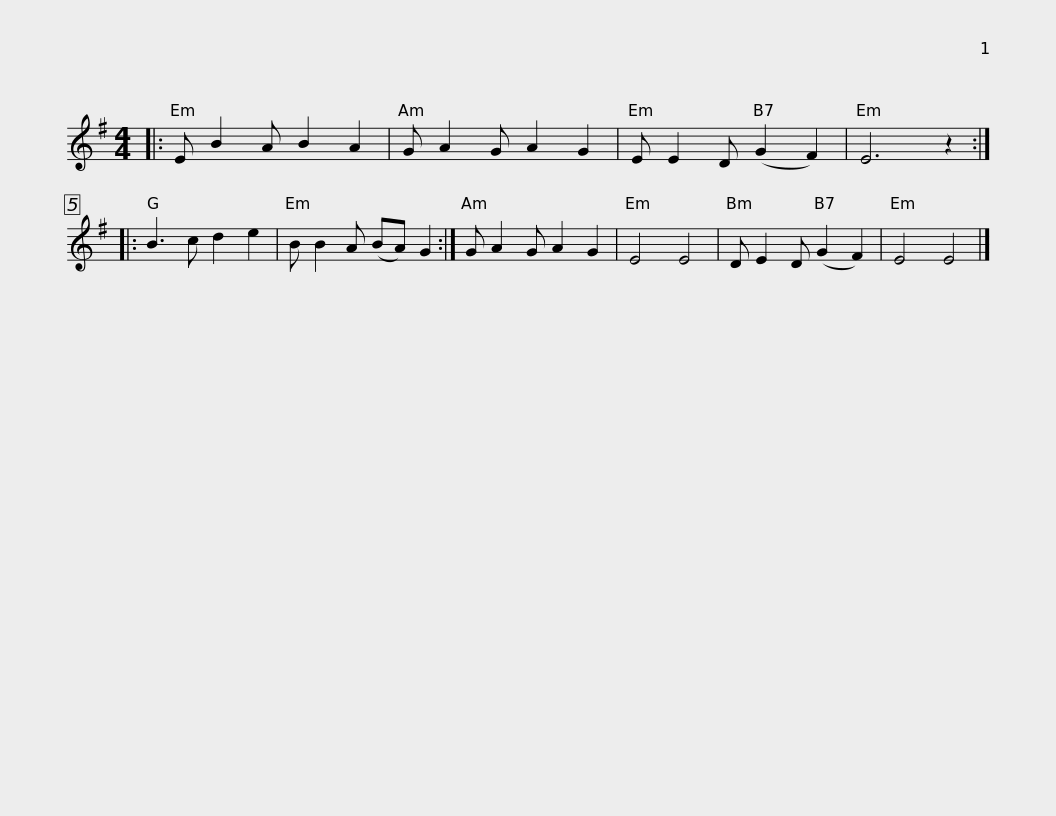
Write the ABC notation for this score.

X:1
L:1/8
M:4/4
I:linebreak $
K:Emin
V:1 treble
V:1
|: E B2 A B2 A2 | G A2 G A2 G2 | E E2 D (G2 F2) | E6 z2 :: B3 c d2 e2 | %5
 B B2 A (BA) G2 :| G A2 G A2 G2 |$ E4 E4 | D E2 D (G2 F2) | E4 E4 |] %10
